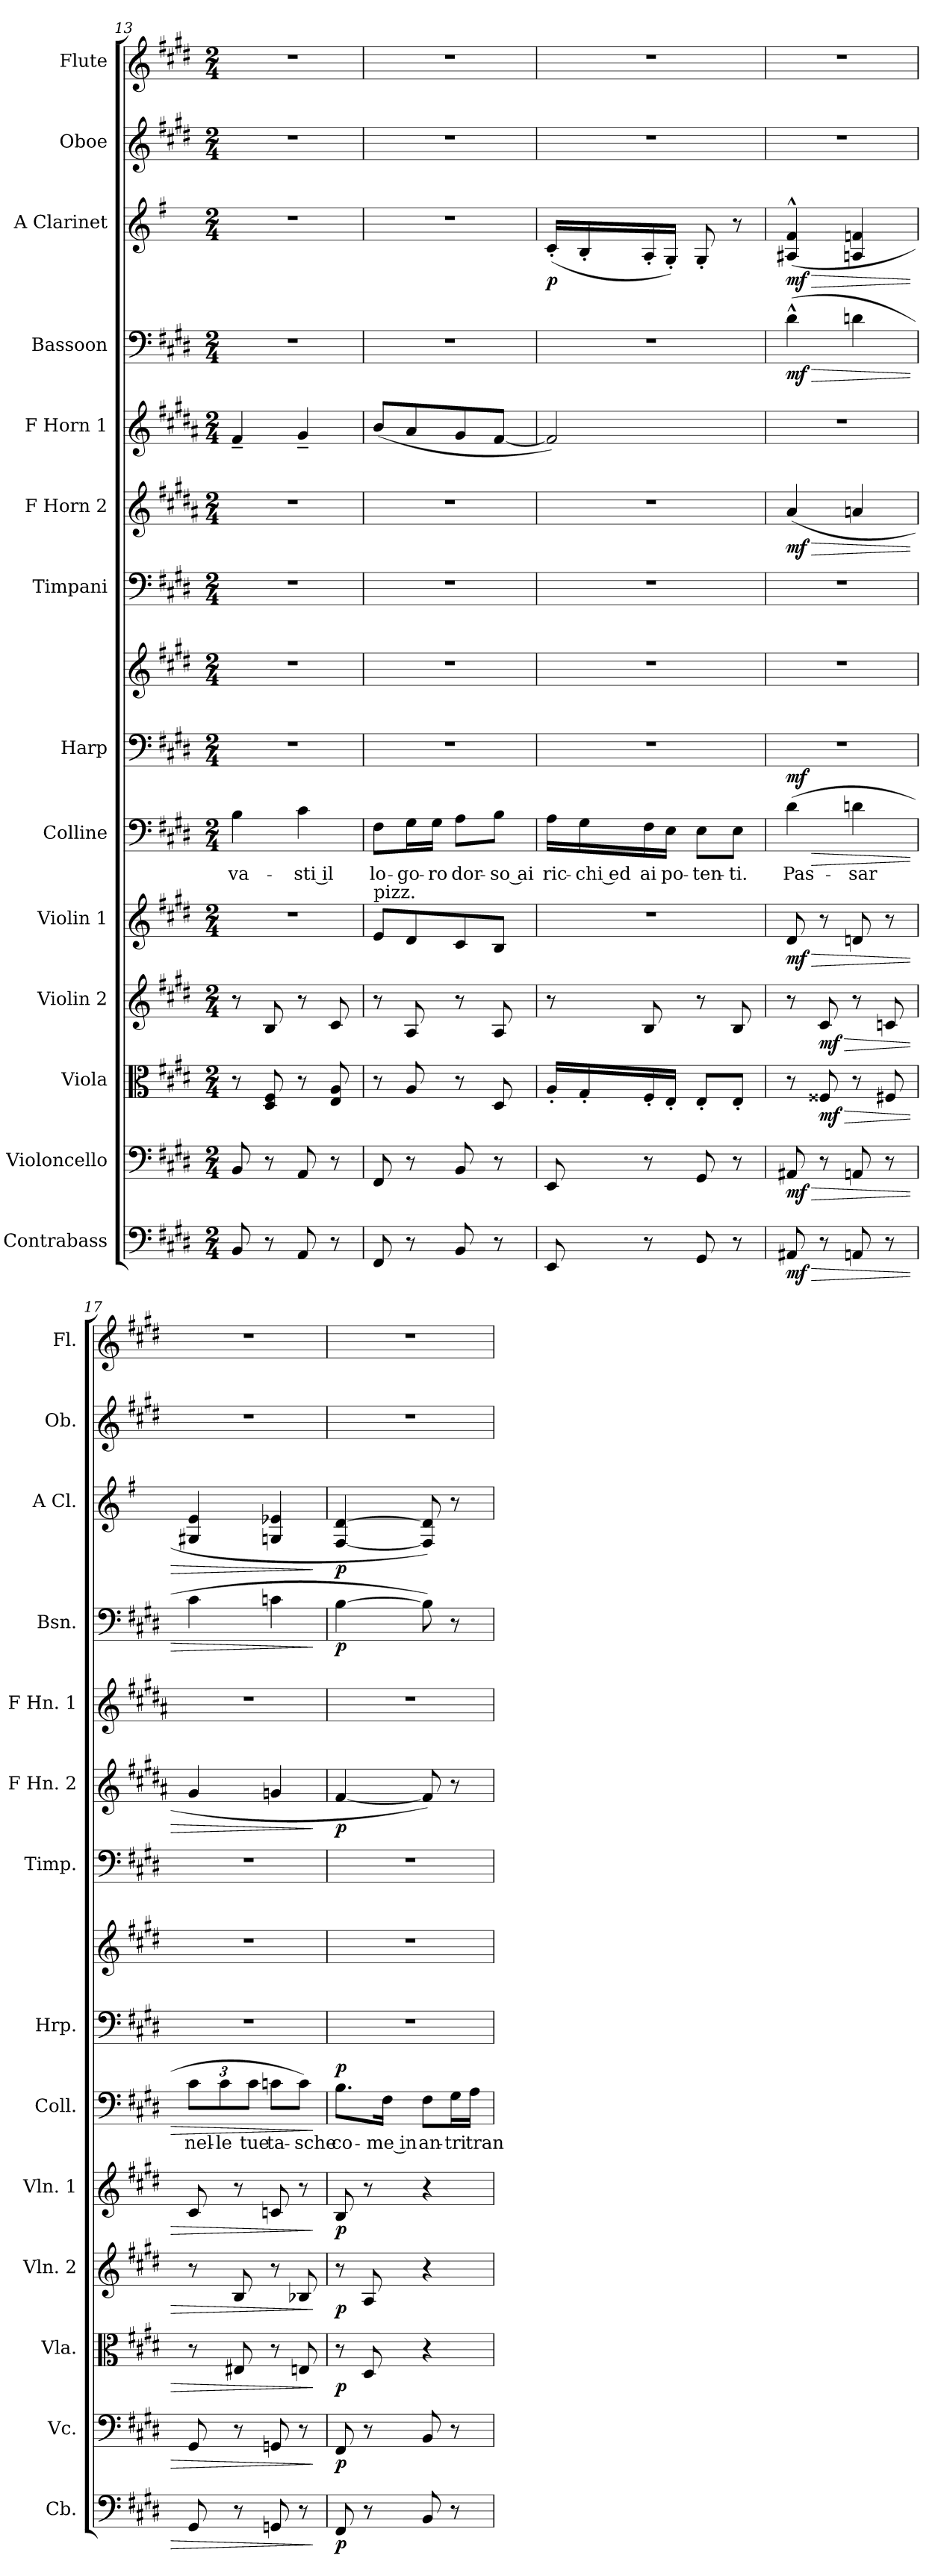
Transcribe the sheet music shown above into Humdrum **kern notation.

**kern	**dynam	**kern	**dynam	**kern	**dynam	**kern	**dynam	**kern	**dynam	**kern	**text	**dynam	**kern	**kern	**kern	**kern	**dynam	**kern	**kern	**dynam	**kern	**dynam	**kern	**kern
*part14	*part14	*part13	*part13	*part12	*part12	*part11	*part11	*part10	*part10	*part9	*part9	*part9	*part8	*part8	*part7	*part6	*part6	*part5	*part4	*part4	*part3	*part3	*part2	*part1
*staff15	*staff15	*staff14	*staff14	*staff13	*staff13	*staff12	*staff12	*staff11	*staff11	*staff10	*staff10	*staff10	*staff9	*staff8	*staff7	*staff6	*staff6	*staff5	*staff4	*staff4	*staff3	*staff3	*staff2	*staff1
*I"Contrabass	*	*I"Violoncello	*	*I"Viola	*	*I"Violin 2	*	*I"Violin 1	*	*I"Colline	*	*	*I"Harp	*	*I"Timpani	*I"F Horn 2	*	*I"F Horn 1	*I"Bassoon	*	*I"A Clarinet	*	*I"Oboe	*I"Flute
*I'Cb.	*	*I'Vc.	*	*I'Vla.	*	*I'Vln. 2	*	*I'Vln. 1	*	*I'Coll.	*	*	*I'Hrp.	*	*I'Timp.	*I'F Hn. 2	*	*I'F Hn. 1	*I'Bsn.	*	*I'A Cl.	*	*I'Ob.	*I'Fl.
*clefF4	*	*clefF4	*	*clefC3	*	*clefG2	*	*clefG2	*	*clefF4	*	*	*clefF4	*clefG2	*clefF4	*clefG2	*	*clefG2	*clefF4	*	*clefG2	*	*clefG2	*clefG2
*ITrd7c12	*	*	*	*	*	*	*	*	*	*	*	*	*	*	*	*ITrd4c7	*	*ITrd4c7	*	*	*ITrd2c3	*	*	*
*k[f#c#g#d#]	*	*k[f#c#g#d#]	*	*k[f#c#g#d#]	*	*k[f#c#g#d#]	*	*k[f#c#g#d#]	*	*k[f#c#g#d#]	*	*	*k[f#c#g#d#]	*k[f#c#g#d#]	*k[f#c#g#d#]	*k[f#c#g#d#]	*	*k[f#c#g#d#]	*k[f#c#g#d#]	*	*k[f#c#g#d#]	*	*k[f#c#g#d#]	*k[f#c#g#d#]
*M2/4	*	*M2/4	*	*M2/4	*	*M2/4	*	*M2/4	*	*M2/4	*	*	*M2/4	*M2/4	*M2/4	*M2/4	*	*M2/4	*M2/4	*	*M2/4	*	*M2/4	*M2/4
=13	=13	=13	=13	=13	=13	=13	=13	=13	=13	=13	=13	=13	=13	=13	=13	=13	=13	=13	=13	=13	=13	=13	=13	=13
!	!	!	!	!	!	!	!	!	!	!	!LO:LY:b	!	!	!	!	!	!	!	!	!	!	!	!	!
8BBB/	.	8BB/	.	8r	.	8r	.	2r	.	4B\	-va-	.	2r	2r	2r	2r	.	4B~/	2r	.	2r	.	2r	2r
8r	.	8r	.	8D#/ 8F#/	.	8B/	.	.	.	.	.	.	.	.	.	.	.	.	.	.	.	.	.	.
!	!	!	!	!	!	!	!	!	!	!	!LO:LY:b	!	!	!	!	!	!	!	!	!	!	!	!	!
8AAA/	.	8AA/	.	8r	.	8r	.	.	.	4c#\	sti il	.	.	.	.	.	.	4c#~/	.	.	.	.	.	.
8r	.	8r	.	8E/ 8A/	.	8c#/	.	.	.	.	.	.	.	.	.	.	.	.	.	.	.	.	.	.
=14	=14	=14	=14	=14	=14	=14	=14	=14	=14	=14	=14	=14	=14	=14	=14	=14	=14	=14	=14	=14	=14	=14	=14	=14
!	!	!	!	!	!	!	!	!LO:TX:a:t=pizz.	!	!	!	!	!	!	!	!	!	!	!	!	!	!	!	!
!	!	!	!	!	!	!	!	!	!	!	!LO:LY:b	!	!	!	!	!	!	!	!	!	!	!	!	!
8FFF#/	.	8FF#/	.	8r	.	8r	.	8e/L	.	8F#\L	lo-	.	2r	2r	2r	2r	.	(<8e/L	2r	.	2r	.	2r	2r
!	!	!	!	!	!	!	!	!	!	!	!LO:LY:b	!	!	!	!	!	!	!	!	!	!	!	!	!
8r	.	8r	.	8A/	.	8A/	.	8d#/	.	16G#\L	-go-	.	.	.	.	.	.	8d#/	.	.	.	.	.	.
!	!	!	!	!	!	!	!	!	!	!	!LO:LY:b	!	!	!	!	!	!	!	!	!	!	!	!	!
.	.	.	.	.	.	.	.	.	.	16G#\JJ	-ro	.	.	.	.	.	.	.	.	.	.	.	.	.
!	!	!	!	!	!	!	!	!	!	!	!LO:LY:b	!	!	!	!	!	!	!	!	!	!	!	!	!
8BBB/	.	8BB/	.	8r	.	8r	.	8c#/	.	8A\L	dor-	.	.	.	.	.	.	8c#/	.	.	.	.	.	.
!	!	!	!	!	!	!	!	!	!	!	!LO:LY:b	!	!	!	!	!	!	!	!	!	!	!	!	!
8r	.	8r	.	8D#/	.	8A/	.	8B/J	.	8B\J	so ai	.	.	.	.	.	.	[8B/J	.	.	.	.	.	.
=15	=15	=15	=15	=15	=15	=15	=15	=15	=15	=15	=15	=15	=15	=15	=15	=15	=15	=15	=15	=15	=15	=15	=15	=15
!	!	!	!	!	!	!	!	!	!	!	!LO:LY:b	!	!	!	!	!	!	!	!	!	!	!LO:DY:b	!	!
8EEE/	.	8EE/	.	16A'/LL	.	8r	.	2r	.	16A\LL	ric-	.	2r	2r	2r	2r	.	2B/])	2r	.	(<16A'/LL	p	2r	2r
!	!	!	!	!	!	!	!	!	!	!	!LO:LY:b	!	!	!	!	!	!	!	!	!	!	!	!	!
.	.	.	.	16G#'/	.	.	.	.	.	16G#\	chi ed	.	.	.	.	.	.	.	.	.	16G#'/	.	.	.
!	!	!	!	!	!	!	!	!	!	!	!LO:LY:b	!	!	!	!	!	!	!	!	!	!	!	!	!
8r	.	8r	.	16F#'/	.	8B/	.	.	.	16F#\	ai	.	.	.	.	.	.	.	.	.	16F#'/	.	.	.
!	!	!	!	!	!	!	!	!	!	!	!LO:LY:b	!	!	!	!	!	!	!	!	!	!	!	!	!
.	.	.	.	16E'/JJ	.	.	.	.	.	16E\JJ	po-	.	.	.	.	.	.	.	.	.	16E'/JJ)	.	.	.
!	!	!	!	!	!	!	!	!	!	!	!LO:LY:b	!	!	!	!	!	!	!	!	!	!	!	!	!
8GGG#/	.	8GG#/	.	8E'/L	.	8r	.	.	.	8E\L	-ten-	.	.	.	.	.	.	.	.	.	8E'/	.	.	.
!	!	!	!	!	!	!	!	!	!	!	!LO:LY:b	!	!	!	!	!	!	!	!	!	!	!	!	!
8r	.	8r	.	8E'/J	.	8B/	.	.	.	8E\J	-ti.	.	.	.	.	.	.	.	.	.	8r	.	.	.
=16	=16	=16	=16	=16	=16	=16	=16	=16	=16	=16	=16	=16	=16	=16	=16	=16	=16	=16	=16	=16	=16	=16	=16	=16
*	*	*	*	*	*	*	*	*	*	*	*	*	*	*	*	*	*	*	*	*	*	*	*	*MM33
!	!LO:HP:b	!	!LO:HP:b	!	!	!	!	!	!LO:HP:b	!	!LO:LY:b	!LO:HP:b	!	!	!	!	!LO:HP:b	!	!	!LO:HP:b	!	!LO:HP:b	!	!
!	!LO:DY:n=1:b	!	!LO:DY:n=1:b	!	!	!	!	!	!LO:DY:n=1:b	!	!	!LO:DY:n=1:b	!	!	!	!	!LO:DY:n=1:b	!	!	!LO:DY:n=1:b	!	!LO:DY:n=1:b	!	!
*	*	*	*	*	*	*	*	*	*	*	*	*	*	*	*	*	*	*	*	*	*	*	*	*^
*	*	*	*	*	*	*	*	*	*	*	*	*	*	*	*	*	*	*	*	*	*	*	*	*	*^
*	*	*	*	*	*	*	*	*	*	*	*	*	*	*	*	*	*	*	*	*	*	*	*	*	*	*^
8AAA#X/	> mf	8AA#X/	> mf	8r	.	8r	.	8d#/	> mf	(>4d#\	Pas-	> mf	2r	2r	2r	(>4d#/	> mf	2r	(>4d#^^\	> mf	(>4F##X/^^ 4d#/^^	> mf	2r	2r	8ryy	4ryy	4.ryy
*	*	*	*	*	*	*	*	*	*	*	*	*	*	*	*	*	*	*	*	*	*	*	*	*MM32	*	*	*
!	!	!	!	!	!LO:HP:b	!	!LO:HP:b	!	!	!	!	!	!	!	!	!	!	!	!	!	!	!	!	!	!	!	!
!	!	!	!	!	!LO:DY:n=1:b	!	!LO:DY:n=1:b	!	!	!	!	!	!	!	!	!	!	!	!	!	!	!	!	!	!	!	!
8r	.	8r	.	8F##X/	> mf	8c#/	> mf	8r	.	.	.	.	.	.	.	.	.	.	.	.	.	.	.	.	4.ryy	.	.
*	*	*	*	*	*	*	*	*	*	*	*	*	*	*	*	*	*	*	*	*	*	*	*	*MM30	*	*	*
!	!	!	!	!	!	!	!	!	!	!	!LO:LY:b	!	!	!	!	!	!	!	!	!	!	!	!	!	!	!	!
8AAAn/	.	8AAn/	.	8r	.	8r	.	8dn/	.	4dn\	-sar	.	.	.	.	4dn/	.	.	4dn\	.	4F#X/ 4dn/	.	.	.	.	4ryy	.
*	*	*	*	*	*	*	*	*	*	*	*	*	*	*	*	*	*	*	*	*	*	*	*	*MM29	*	*	*
8r	.	8r	.	8F#X/	.	8cn/	.	8r	.	.	.	.	.	.	.	.	.	.	.	.	.	.	.	.	.	.	8ryy
*	*	*	*	*	*	*	*	*	*	*	*	*	*	*	*	*	*	*	*	*	*	*	*	*v	*v	*v	*v
=17	=17	=17	=17	=17	=17	=17	=17	=17	=17	=17	=17	=17	=17	=17	=17	=17	=17	=17	=17	=17	=17	=17	=17	=17
*	*	*	*	*	*	*	*	*	*	*Xbrackettup	*	*	*	*	*	*	*	*	*	*	*	*	*	*
*	*	*	*	*	*	*	*	*	*	*	*	*	*	*	*	*	*	*	*	*	*	*	*	*MM35
*	*	*	*	*	*	*	*	*	*	*	*	*	*	*	*	*	*	*	*	*	*	*	*	*^
*	*	*	*	*	*	*	*	*	*	*	*	*	*	*	*	*	*	*	*	*	*	*	*	*	*^
*	*	*	*	*	*	*	*	*	*	*	*	*	*	*	*	*	*	*	*	*	*	*	*	*	*	*^
!	!	!	!	!	!	!	!	!	!	!	!LO:LY:b	!	!	!	!	!	!	!	!	!	!	!	!	!	!	!	!
*	*	*	*	*	*	*	*	*	*	*	*	*	*	*	*	*	*	*	*	*	*	*	*	*v	*v	*v	*v
8GGG#/	.	8GG#/	.	8r	.	8r	.	8c#/	.	12c#\L	nel-	.	2r	2r	2r	4c#/	.	2r	4c#\	.	4E#X/ 4c#/	.	2r	2r
!	!	!	!	!	!	!	!	!	!	!	!LO:LY:b	!	!	!	!	!	!	!	!	!	!	!	!	!
.	.	.	.	.	.	.	.	.	.	12c#\	-le	.	.	.	.	.	.	.	.	.	.	.	.	.
8r	.	8r	.	8E#X/	.	8B/	.	8r	.	.	.	.	.	.	.	.	.	.	.	.	.	.	.	.
!	!	!	!	!	!	!	!	!	!	!	!LO:LY:b	!	!	!	!	!	!	!	!	!	!	!	!	!
.	.	.	.	.	.	.	.	.	.	12c#\J	tue	.	.	.	.	.	.	.	.	.	.	.	.	.
!	!	!	!	!	!	!	!	!	!	!	!LO:LY:b	!	!	!	!	!	!	!	!	!	!	!	!	!
8GGGn/	.	8GGn/	.	8r	.	8r	.	8cn/	.	8cn\L	ta-	.	.	.	.	4cn/	.	.	4cn\	.	4En/ 4cn/	.	.	.
!	!	!	!	!	!	!	!	!	!	!	!LO:LY:b	!	!	!	!	!	!	!	!	!	!	!	!	!
8r	.	8r	.	8En/	.	8B-X/	.	8r	.	8c\J)	-sche	.	.	.	.	.	.	.	.	.	.	.	.	.
.	]	.	]	.	]	.	]	.	]	.	.	]	.	.	.	.	]	.	.	]	.	]	.	.
=18	=18	=18	=18	=18	=18	=18	=18	=18	=18	=18	=18	=18	=18	=18	=18	=18	=18	=18	=18	=18	=18	=18	=18	=18
*	*	*	*	*	*	*	*	*	*	*	*	*	*	*	*	*	*	*	*	*	*	*	*	*MM33
!	!LO:DY:b	!	!LO:DY:b	!	!LO:DY:b	!	!LO:DY:b	!	!LO:DY:b	!	!LO:LY:b	!LO:DY:b	!	!	!	!	!LO:DY:b	!	!	!LO:DY:b	!	!LO:DY:b	!	!
*	*	*	*	*	*	*	*	*	*	*	*	*	*	*	*	*	*	*	*	*	*	*	*	*^
*	*	*	*	*	*	*	*	*	*	*	*	*	*	*	*	*	*	*	*	*	*	*	*	*	*^
*	*	*	*	*	*	*	*	*	*	*	*	*	*	*	*	*	*	*	*	*	*	*	*	*	*	*^
8FFF#/	p	8FF#/	p	8r	p	8r	p	8B/	p	8.B\L	co-	p	2r	2r	2r	[4B/	p	2r	[4B\	p	[4D#/ [4B/	p	2r	2r	8ryy	4ryy	4.ryy
*	*	*	*	*	*	*	*	*	*	*	*	*	*	*	*	*	*	*	*	*	*	*	*	*MM32	*	*	*
8r	.	8r	.	8D#/	.	8A/	.	8r	.	.	.	.	.	.	.	.	.	.	.	.	.	.	.	.	4.ryy	.	.
!	!	!	!	!	!	!	!	!	!	!	!LO:LY:b	!	!	!	!	!	!	!	!	!	!	!	!	!	!	!	!
.	.	.	.	.	.	.	.	.	.	16F#\Jk	me in	.	.	.	.	.	.	.	.	.	.	.	.	.	.	.	.
*	*	*	*	*	*	*	*	*	*	*	*	*	*	*	*	*	*	*	*	*	*	*	*	*MM30	*	*	*
!	!	!	!	!	!	!	!	!	!	!	!LO:LY:b	!	!	!	!	!	!	!	!	!	!	!	!	!	!	!	!
8BBB/	.	8BB/	.	4r	.	4r	.	4r	.	8F#\L	an-	.	.	.	.	8B/])	.	.	8B\])	.	8D#/] 8B/])	.	.	.	.	4ryy	.
*	*	*	*	*	*	*	*	*	*	*	*	*	*	*	*	*	*	*	*	*	*	*	*	*MM29	*	*	*
!	!	!	!	!	!	!	!	!	!	!	!LO:LY:b	!	!	!	!	!	!	!	!	!	!	!	!	!	!	!	!
8r	.	8r	.	.	.	.	.	.	.	16G#\L	-tri	.	.	.	.	8r	.	.	8r	.	8r	.	.	.	.	.	8ryy
!	!	!	!	!	!	!	!	!	!	!	!LO:LY:b	!	!	!	!	!	!	!	!	!	!	!	!	!	!	!	!
.	.	.	.	.	.	.	.	.	.	16A\JJ	tran-	.	.	.	.	.	.	.	.	.	.	.	.	.	.	.	.
*	*	*	*	*	*	*	*	*	*	*	*	*	*	*	*	*	*	*	*	*	*	*	*	*v	*v	*v	*v
=	=	=	=	=	=	=	=	=	=	=	=	=	=	=	=	=	=	=	=	=	=	=	=	=
*-	*-	*-	*-	*-	*-	*-	*-	*-	*-	*-	*-	*-	*-	*-	*-	*-	*-	*-	*-	*-	*-	*-	*-	*-
